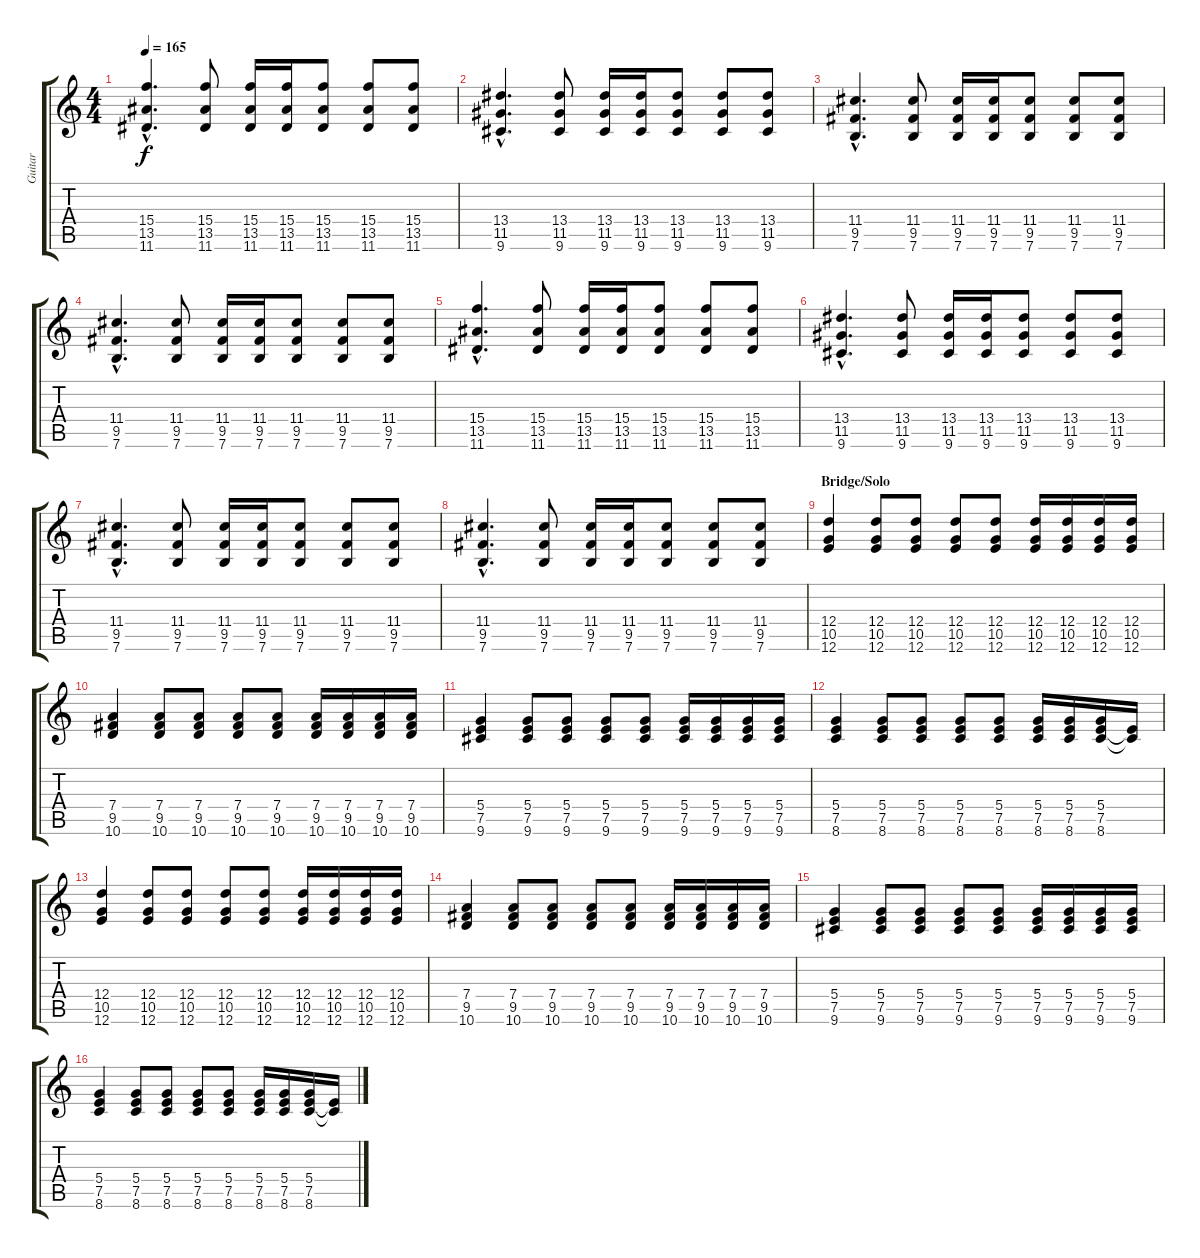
\track ("Guitar" "Guitar") {instrument distortionguitar}
\staff {score tabs}
\tuning (E4 B3 G3 D3 A2 E2) {hide}
\ts (4 4)
\tempo 165
\clef g2
\ks c
(15.4{hac} 13.5{hac} 11.6{hac}).4{d dy f} (15.4 13.5 11.6).8 (15.4 13.5 11.6).16 (15.4 13.5 11.6).16 (15.4 13.5 11.6).8 (15.4 13.5 11.6).8 (15.4 13.5 11.6).8 |
(13.4{hac} 11.5{hac} 9.6{hac}).4{d} (13.4 11.5 9.6).8 (13.4 11.5 9.6).16 (13.4 11.5 9.6).16 (13.4 11.5 9.6).8 (13.4 11.5 9.6).8 (13.4 11.5 9.6).8 |
(11.4{hac} 9.5{hac} 7.6{hac}).4{d} (11.4 9.5 7.6).8 (11.4 9.5 7.6).16 (11.4 9.5 7.6).16 (11.4 9.5 7.6).8 (11.4 9.5 7.6).8 (11.4 9.5 7.6).8 |
(11.4{hac} 9.5{hac} 7.6{hac}).4{d} (11.4 9.5 7.6).8 (11.4 9.5 7.6).16 (11.4 9.5 7.6).16 (11.4 9.5 7.6).8 (11.4 9.5 7.6).8 (11.4 9.5 7.6).8 |
(15.4{hac} 13.5{hac} 11.6{hac}).4{d} (15.4 13.5 11.6).8 (15.4 13.5 11.6).16 (15.4 13.5 11.6).16 (15.4 13.5 11.6).8 (15.4 13.5 11.6).8 (15.4 13.5 11.6).8 |
(13.4{hac} 11.5{hac} 9.6{hac}).4{d} (13.4 11.5 9.6).8 (13.4 11.5 9.6).16 (13.4 11.5 9.6).16 (13.4 11.5 9.6).8 (13.4 11.5 9.6).8 (13.4 11.5 9.6).8 |
(11.4{hac} 9.5{hac} 7.6{hac}).4{d} (11.4 9.5 7.6).8 (11.4 9.5 7.6).16 (11.4 9.5 7.6).16 (11.4 9.5 7.6).8 (11.4 9.5 7.6).8 (11.4 9.5 7.6).8 |
(11.4{hac} 9.5{hac} 7.6{hac}).4{d} (11.4 9.5 7.6).8 (11.4 9.5 7.6).16 (11.4 9.5 7.6).16 (11.4 9.5 7.6).8 (11.4 9.5 7.6).8 (11.4 9.5 7.6).8 |
\section ("" "Bridge/Solo")
(12.4 10.5 12.6).4 (12.4 10.5 12.6).8 (12.4 10.5 12.6).8 (12.4 10.5 12.6).8 (12.4 10.5 12.6).8 (12.4 10.5 12.6).16 (12.4 10.5 12.6).16 (12.4 10.5 12.6).16 (12.4 10.5 12.6).16 |
(7.4 9.5 10.6).4 (7.4 9.5 10.6).8 (7.4 9.5 10.6).8 (7.4 9.5 10.6).8 (7.4 9.5 10.6).8 (7.4 9.5 10.6).16 (7.4 9.5 10.6).16 (7.4 9.5 10.6).16 (7.4 9.5 10.6).16 |
(5.4 7.5 9.6).4 (5.4 7.5 9.6).8 (5.4 7.5 9.6).8 (5.4 7.5 9.6).8 (5.4 7.5 9.6).8 (5.4 7.5 9.6).16 (5.4 7.5 9.6).16 (5.4 7.5 9.6).16 (5.4 7.5 9.6).16 |
(5.4 7.5 8.6).4 (5.4 7.5 8.6).8 (5.4 7.5 8.6).8 (5.4 7.5 8.6).8 (5.4 7.5 8.6).8 (5.4 7.5 8.6).16 (5.4 7.5 8.6).16 (5.4 7.5 8.6).16 (7.5{t} 8.6{t}).16 |
(12.4 10.5 12.6).4 (12.4 10.5 12.6).8 (12.4 10.5 12.6).8 (12.4 10.5 12.6).8 (12.4 10.5 12.6).8 (12.4 10.5 12.6).16 (12.4 10.5 12.6).16 (12.4 10.5 12.6).16 (12.4 10.5 12.6).16 |
(7.4 9.5 10.6).4 (7.4 9.5 10.6).8 (7.4 9.5 10.6).8 (7.4 9.5 10.6).8 (7.4 9.5 10.6).8 (7.4 9.5 10.6).16 (7.4 9.5 10.6).16 (7.4 9.5 10.6).16 (7.4 9.5 10.6).16 |
(5.4 7.5 9.6).4 (5.4 7.5 9.6).8 (5.4 7.5 9.6).8 (5.4 7.5 9.6).8 (5.4 7.5 9.6).8 (5.4 7.5 9.6).16 (5.4 7.5 9.6).16 (5.4 7.5 9.6).16 (5.4 7.5 9.6).16 |
(5.4 7.5 8.6).4 (5.4 7.5 8.6).8 (5.4 7.5 8.6).8 (5.4 7.5 8.6).8 (5.4 7.5 8.6).8 (5.4 7.5 8.6).16 (5.4 7.5 8.6).16 (5.4 7.5 8.6).16 (7.5{t} 8.6{t}).16
